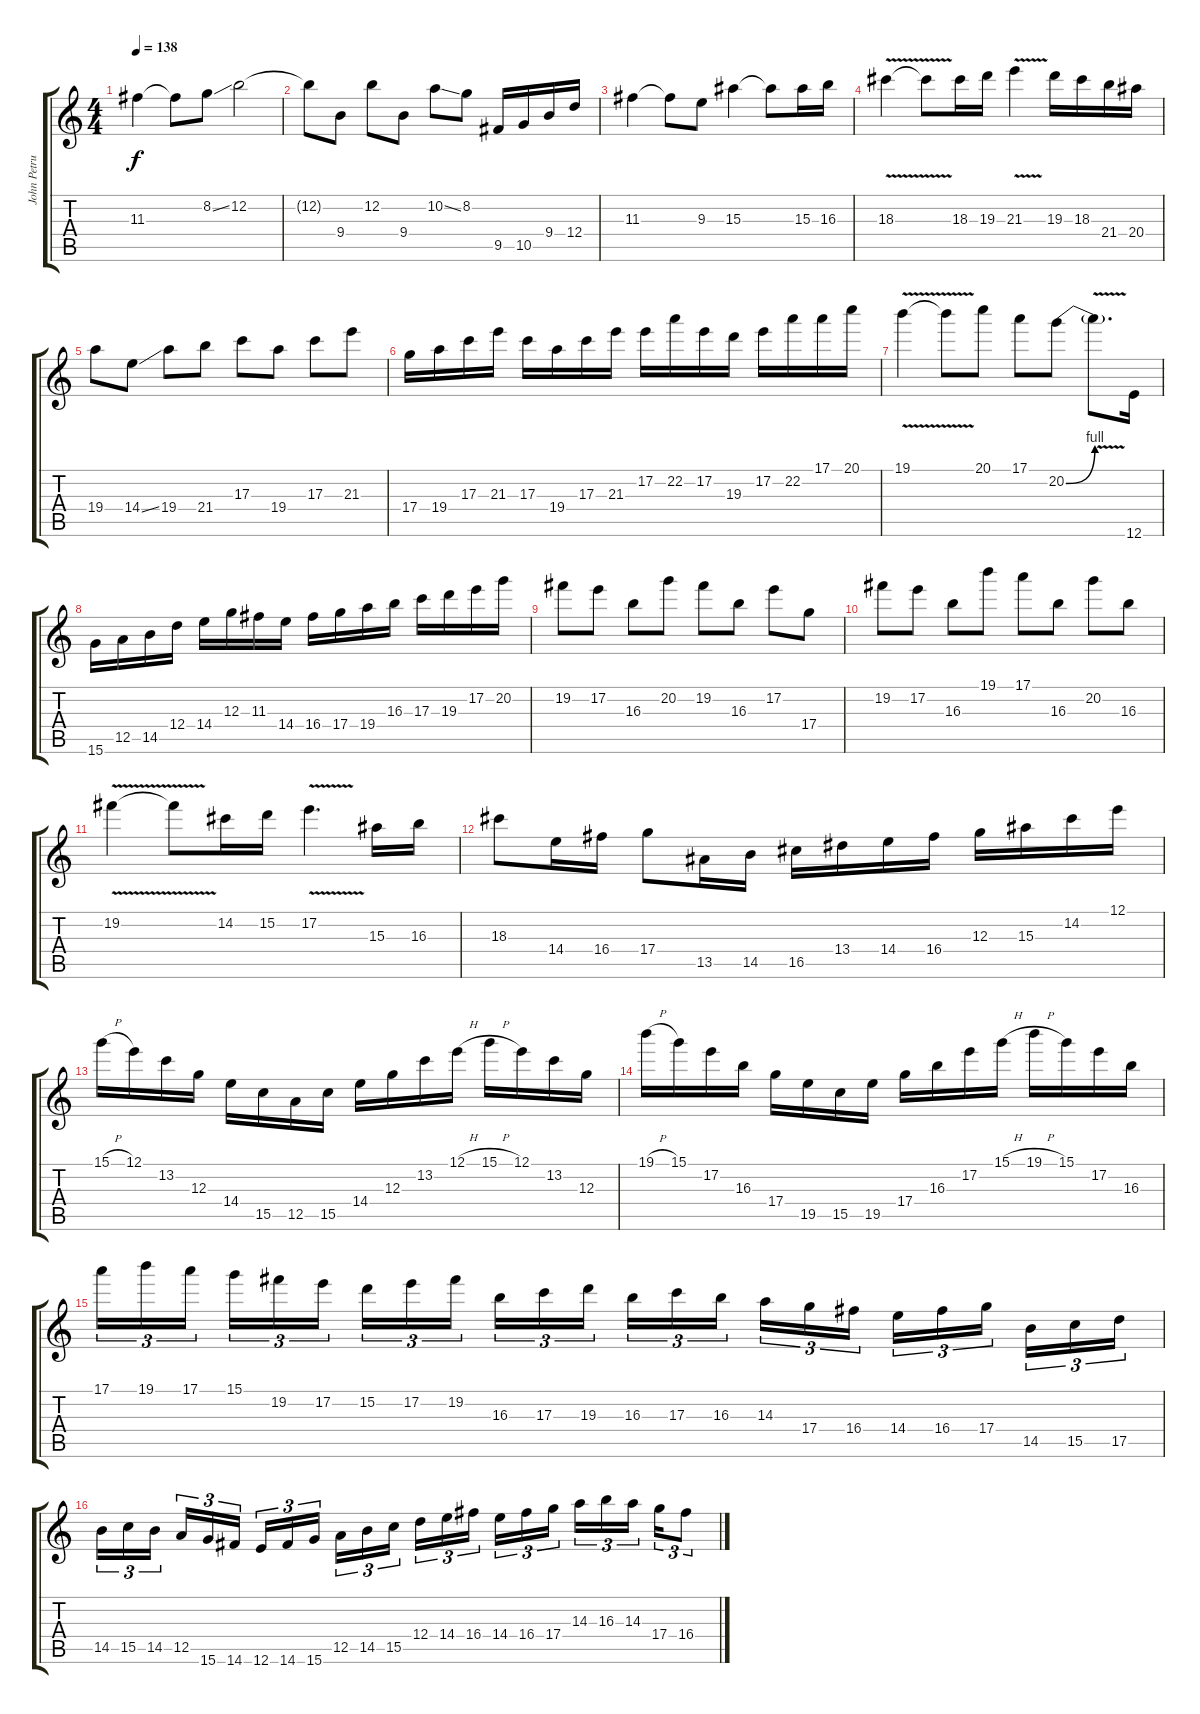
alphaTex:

\track ("John Petrucci" "John Petru") {instrument acousticguitarsteel}
\staff {score tabs}
\tuning (E4 B3 G3 D3 A2 E2) {hide}
\ts (4 4)
\tempo 138
\clef g2
\ks c
11.3.4{dy f} 11.3{t}.8 8.2{ss}.8 12.2.2 |
12.2{t}.8 9.4.8 12.2.8 9.4.8 10.2{ss}.8 8.2.8 9.5.16 10.5.16 9.4.16 12.4.16 |
11.3.4 11.3{t}.8 9.3.8 15.3.4 15.3{t}.8 15.3.16 16.3.16 |
18.3{v}.4 18.3{t}.8 18.3.16 19.3.16 21.3{v}.4 19.3.16 18.3.16 21.4.16 20.4.16 |
19.4.8 14.4{ss}.8 19.4.8 21.4.8 17.3.8 19.4.8 17.3.8 21.3.8 |
17.4.16 19.4.16 17.3.16 21.3.16 17.3.16 19.4.16 17.3.16 21.3.16 17.2.16 22.2.16 17.2.16 19.3.16 17.2.16 22.2.16 17.1.16 20.1.16 |
19.1{v}.4 19.1{t}.8 20.1.8 17.1.8 20.2{be (bend 0 0 60 4)}.8 20.2{v t}.8{d} 12.6.16 |
15.6.16 12.5.16 14.5.16 12.4.16 14.4.16 12.3.16 11.3.16 14.4.16 16.4.16 17.4.16 19.4.16 16.3.16 17.3.16 19.3.16 17.2.16 20.2.16 |
19.2.8 17.2.8 16.3.8 20.2.8 19.2.8 16.3.8 17.2.8 17.4.8 |
19.2.8 17.2.8 16.3.8 19.1.8 17.1.8 16.3.8 20.2.8 16.3.8 |
19.2{v}.4 19.2{t}.8 14.2.16 15.2.16 17.2{v}.4{d} 15.3.16 16.3.16 |
18.3.8 14.4.16 16.4.16 17.4.8 13.5.16 14.5.16 16.5.16 13.4.16 14.4.16 16.4.16 12.3.16 15.3.16 14.2.16 12.1.16 |
15.1{h}.16 12.1.16 13.2.16 12.3.16 14.4.16 15.5.16 12.5.16 15.5.16 14.4.16 12.3.16 13.2.16 12.1{h}.16 15.1{h}.16 12.1.16 13.2.16 12.3.16 |
19.1{h}.16 15.1.16 17.2.16 16.3.16 17.4.16 19.5.16 15.5.16 19.5.16 17.4.16 16.3.16 17.2.16 15.1{h}.16 19.1{h}.16 15.1.16 17.2.16 16.3.16 |
17.1.16{tu (3 2)} 19.1.16{tu (3 2)} 17.1.16{tu (3 2) beam splitsecondary} 15.1.16{tu (3 2)} 19.2.16{tu (3 2)} 17.2.16{tu (3 2)} 15.2.16{tu (3 2)} 17.2.16{tu (3 2)} 19.2.16{tu (3 2) beam splitsecondary} 16.3.16{tu (3 2)} 17.3.16{tu (3 2)} 19.3.16{tu (3 2)} 16.3.16{tu (3 2)} 17.3.16{tu (3 2)} 16.3.16{tu (3 2) beam splitsecondary} 14.3.16{tu (3 2)} 17.4.16{tu (3 2)} 16.4.16{tu (3 2)} 14.4.16{tu (3 2)} 16.4.16{tu (3 2)} 17.4.16{tu (3 2) beam splitsecondary} 14.5.16{tu (3 2)} 15.5.16{tu (3 2)} 17.5.16{tu (3 2)} |
14.5.16{tu (3 2)} 15.5.16{tu (3 2)} 14.5.16{tu (3 2) beam splitsecondary} 12.5.16{tu (3 2)} 15.6.16{tu (3 2)} 14.6.16{tu (3 2)} 12.6.16{tu (3 2)} 14.6.16{tu (3 2)} 15.6.16{tu (3 2) beam splitsecondary} 12.5.16{tu (3 2)} 14.5.16{tu (3 2)} 15.5.16{tu (3 2)} 12.4.16{tu (3 2)} 14.4.16{tu (3 2)} 16.4.16{tu (3 2) beam splitsecondary} 14.4.16{tu (3 2)} 16.4.16{tu (3 2)} 17.4.16{tu (3 2)} 14.3.16{tu (3 2)} 16.3.16{tu (3 2)} 14.3.16{tu (3 2) beam splitsecondary} 17.4.16{tu (3 2)} 16.4.8{tu (3 2)}
